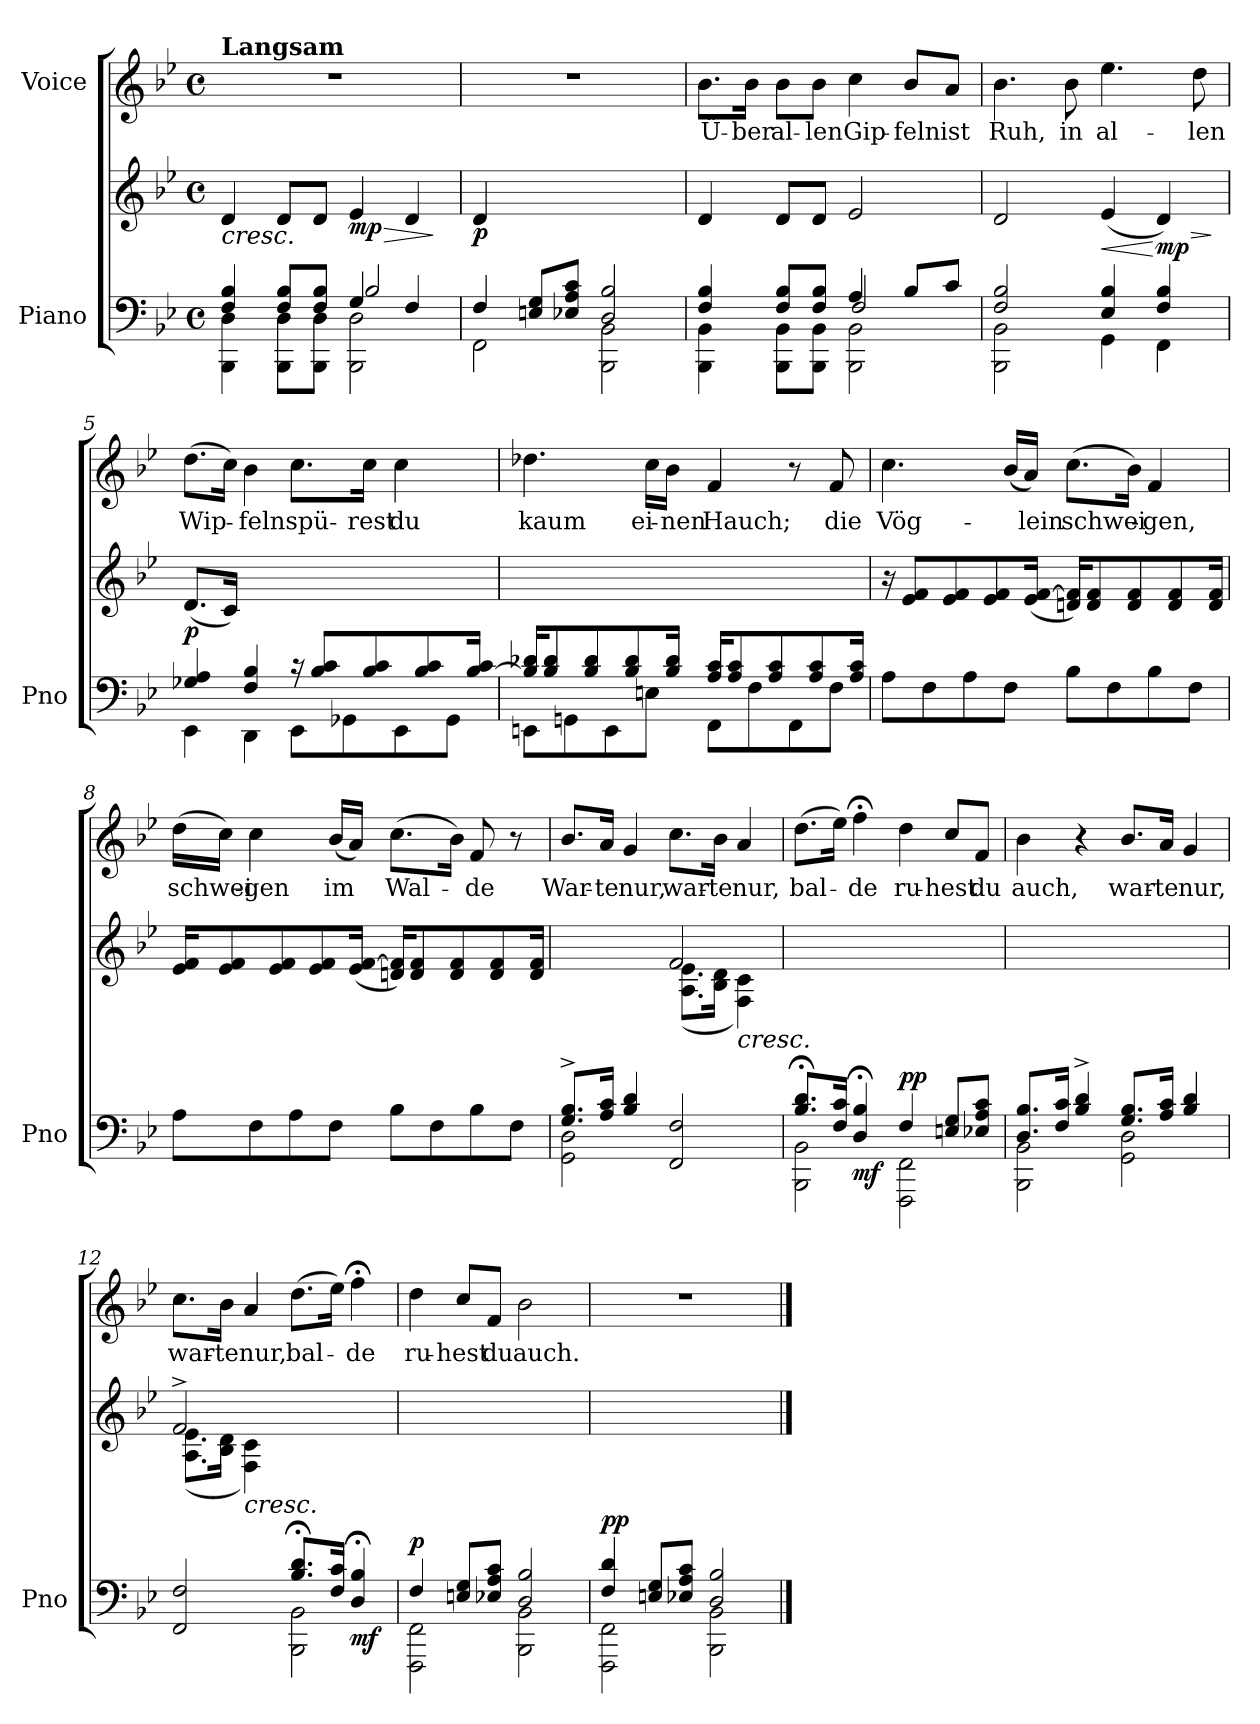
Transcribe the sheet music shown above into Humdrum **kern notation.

**kern	**kern	**dynam	**kern	**text
*part2	*part2	*part2	*part1	*part1
*staff3	*staff2	*staff2/3	*staff1	*staff1
*I"Piano	*	*	*I"Voice	*
*I'Pno	*	*	*	*
*clefF4	*clefG2	*	*clefG2	*
*k[b-e-]	*k[b-e-]	*	*k[b-e-]	*
*M4/4	*M4/4	*	*M4/4	*
*met(c)	*met(c)	*	*met(c)	*
=1	=1	=1	=1	=1
*^	*	*	*	*
*	*^	*	*	*	*
!	!	!	!	!	!LO:TX:a:B:t=Langsam	!
!	!	!	!	!LO:HP:b	!	!
!	!	!	!	!LO:DY:n=1:b	!	!
4F/ 4B-/	4BBB-\ 4D\	2ryy	4d/	< other-dynamics	1r	.
8F/ 8B-/L	8BBB-\ 8D\L	.	8d/L	.	.	.
8F/ 8B-/J	8BBB-\ 8D\J	.	8d/J	.	.	.
!	!	!	!	!LO:HP:b	!	!
!	!	!	!	!LO:DY:n=2:b	!	!
4G/	2BBB-\ 2D\	2B-/	4e-/	> mp	.	.
4F/	.	.	4d/	[	.	.
*v	*v	*v	*	*	*	*
.	.	]	.	.
=2	=2	=2	=2	=2
*^	*	*	*	*
!	!	!	!LO:DY:b	!	!
4F/	2FF\	(>4d/	p	1r	.
8En/ 8G/L	.	4ryy)	.	.	.
8E-X/ 8A/ 8c/J	.	.	.	.	.
2D/ 2B-/	2BBB-\ 2BB-\	2ryy	.	.	.
=3	=3	=3	=3	=3	=3
*	*^	*	*	*	*
!	!	!	!	!	!	!LO:LY:b
4F/ 4B-/	4BBB-\ 4BB-\	2ryy	4d/	.	8.b-\L	Ü-
!	!	!	!	!	!	!LO:LY:b
.	.	.	.	.	16b-\Jk	-ber
!	!	!	!	!	!	!LO:LY:b
8F/ 8B-/L	8BBB-\ 8BB-\L	.	8d/L	.	8b-\L	al-
!	!	!	!	!	!	!LO:LY:b
8F/ 8B-/J	8BBB-\ 8BB-\J	.	8d/J	.	8b-\J	-len
!	!	!	!	!	!	!LO:LY:b
4A/	2BBB-\ 2BB-\	2F/	2e-/	.	4cc\	Gip-
!	!	!	!	!	!	!LO:LY:b
8B-/L	.	.	.	.	8b-/L	-feln
!	!	!	!	!	!	!LO:LY:b
8c/J	.	.	.	.	8a/J	ist
*	*v	*v	*	*	*	*
=4	=4	=4	=4	=4	=4
!	!	!	!	!	!LO:LY:b
2F/ 2B-/	2BBB-\ 2BB-\	2d/	.	4.b-\	Ruh,
!	!	!	!	!	!LO:LY:b
.	.	.	.	8b-\	in
!	!	!	!LO:HP:b	!	!LO:LY:b
4E-/ 4B-/	4GG\	(>4e-/	<	4.ee-\	al-
!	!	!	!LO:HP:n=1:b	!	!
!	!	!	!LO:DY:n=1:b	!	!
4F/ 4B-/	4FF\	4d/)	[ > mp	.	.
!	!	!	!	!	!LO:LY:b
.	.	.	.	8dd\	-len
*v	*v	*	*	*	*
.	.	]	.	.
!!LO:LB:g=z
=5	=5	=5	=5	=5
*^	*	*	*	*
!	!	!	!LO:DY:b	!	!LO:LY:b
4G-X/ 4A/	4EE-\	(<8.d/L	p	(>8.dd\L	Wip-
.	.	16c/Jk)	.	16cc\Jk)	.
!	!	!	!	!	!LO:LY:b
4F/ 4B-/	4DD\	4ryy	.	4b-\	-feln
!	!	!	!	!	!LO:LY:b
16r	8EE-\L	2ryy	.	8.cc\L	spü-
8B-/ 8c/L	.	.	.	.	.
.	8GG-X\	.	.	.	.
!	!	!	!	!	!LO:LY:b
8B-/ 8c/	.	.	.	16cc\Jk	-rest
!	!	!	!	!	!LO:LY:b
.	8EE-\	.	.	4cc\	du
8B-/ 8c/	.	.	.	.	.
.	8GG-\J	.	.	.	.
[16B-/ 16c/Jk	.	.	.	.	.
=6	=6	=6	=6	=6	=6
!	!	!	!	!	!LO:LY:b
16B-/] 16d-X/KL	8EEn\L	1ryy	.	4.dd-X\	kaum
8B-/ 8d-/	.	.	.	.	.
.	8GGn\	.	.	.	.
8B-/ 8d-/	.	.	.	.	.
.	8EE\	.	.	.	.
8B-/ 8d-/	.	.	.	.	.
!	!	!	!	!	!LO:LY:b
.	8En\J	.	.	16cc\LL	ei-
!	!	!	!	!	!LO:LY:b
16B-/ 16d-/Jk	.	.	.	16b-\JJ	-nen
!	!	!	!	!	!LO:LY:b
16A/ 16c/KL	8FF\L	.	.	4f/	Hauch;
8A/ 8c/	.	.	.	.	.
.	8F\	.	.	.	.
8A/ 8c/	.	.	.	.	.
.	8FF\	.	.	8r	.
8A/ 8c/	.	.	.	.	.
!	!	!	!	!	!LO:LY:b
.	8F\J	.	.	8f/	die
16A/ 16c/Jk	.	.	.	.	.
*v	*v	*	*	*	*
!!LO:LB:g=z
=7	=7	=7	=7	=7
!	!	!	!	!LO:LY:b
8A\L	16r	.	4.cc\	Vög-
.	8e-/ 8f/L	.	.	.
8F\	.	.	.	.
.	8e-/ 8f/	.	.	.
8A\	.	.	.	.
.	8e-/ 8f/	.	.	.
8F\J	.	.	(<16b-/LL	.
!	!	!	!	!LO:LY:b
.	(<16e-/ [16f/Jk	.	16a/JJ)	-lein
!	!	!	!	!LO:LY:b
8B-\L	16dn/ 16f/]KL)	.	(>8.cc\L	schwei-
.	8d/ 8f/	.	.	.
8F\	.	.	.	.
.	8d/ 8f/	.	16b-\Jk)	.
!	!	!	!	!LO:LY:b
8B-\	.	.	4f/	-gen,
.	8d/ 8f/	.	.	.
8F\J	.	.	.	.
.	16d/ 16f/Jk	.	.	.
=8	=8	=8	=8	=8
!	!	!	!	!LO:LY:b
8A\L	16e-/ 16f/KL	.	(>16dd\LL	schwei-
.	8e-/ 8f/	.	16cc\JJ)	.
!	!	!	!	!LO:LY:b
8F\	.	.	4cc\	-gen
.	8e-/ 8f/	.	.	.
8A\	.	.	.	.
.	8e-/ 8f/	.	.	.
!	!	!	!	!LO:LY:b
8F\J	.	.	(<16b-/LL	im
.	(<16e-/ [16f/Jk	.	16a/JJ)	.
!	!	!	!	!LO:LY:b
8B-\L	16dn/ 16f/]KL)	.	(>8.cc\L	Wal-
.	8d/ 8f/	.	.	.
8F\	.	.	.	.
.	8d/ 8f/	.	16b-\Jk)	.
!	!	!	!	!LO:LY:b
8B-\	.	.	8f/	-de
.	8d/ 8f/	.	.	.
8F\J	.	.	8r	.
.	16d/ 16f/Jk	.	.	.
!!LO:LB:g=z
=9	=9	=9	=9	=9
*^	*^	*	*	*
!	!	!	!	!	!	!LO:LY:b
8.G/^ 8.B-/^L	2GG\ 2D\	2ryy	2ryy	.	8.b-/L	War-
!	!	!	!	!	!	!LO:LY:b
16A/ 16c/Jk	.	.	.	.	16a/Jk	-te
!	!	!	!	!	!	!LO:LY:b
4B-/ 4d/	.	.	.	.	4g/	nur,
!	!	!	!	!	!	!LO:LY:b
2FF/ 2F/	2ryy	2f/	(<8.A\ 8.e-\L	.	8.cc\L	war-
!	!	!	!	!	!	!LO:LY:b
.	.	.	16B-\ 16d\Jk	.	16b-\Jk	-te
!	!	!	!LO:TX:b:i:t=cresc.	!	!	!
!	!	!	!	!	!	!LO:LY:b
.	.	.	4F\ 4c\)	.	4a/	nur,
=10	=10	=10	=10	=10	=10	=10
!	!	!	!	!	!	!LO:LY:b
*	*	*v	*v	*	*	*
8.B-/;< 8.d/;<L	2BBB-\ 2BB-\	1ryy	.	(>8.dd\L	bal-
16F/ 16c/Jk	.	.	.	16ee-\Jk)	.
!	!	!	!LO:DY:b=2	!	!LO:LY:b
4D/;< 4B-/;<	.	.	mf	4ff;<\	-de
!	!	!	!LO:DY:a=2	!	!LO:LY:b
4F/	2FFF\ 2FF\	.	pp	4dd\	ru-
!	!	!	!	!	!LO:LY:b
8En/ 8G/L	.	.	.	8cc/L	-hest
!	!	!	!	!	!LO:LY:b
8E-X/ 8A/ 8c/J	.	.	.	8f/J	du
=11	=11	=11	=11	=11	=11
!	!	!	!	!	!LO:LY:b
8.D/ 8.B-/L	2BBB-\ 2BB-\	1ryy	.	4b-\	auch,
16F/ 16c/Jk	.	.	.	.	.
4B-/^ 4d/^	.	.	.	4r	.
!	!	!	!	!	!LO:LY:b
8.G/ 8.B-/L	2GG\ 2D\	.	.	8.b-/L	war-
!	!	!	!	!	!LO:LY:b
16A/ 16c/Jk	.	.	.	16a/Jk	-te
!	!	!	!	!	!LO:LY:b
4B-/ 4d/	.	.	.	4g/	nur,
!!LO:PB:g=z
=12	=12	=12	=12	=12	=12
*	*	*^	*	*	*
!	!	!	!	!	!	!LO:LY:b
2FF/ 2F/	2ryy	2f^/	(<8.A\ 8.e-\L	.	8.cc\L	war-
!	!	!	!	!	!	!LO:LY:b
.	.	.	16B-\ 16d\Jk	.	16b-\Jk	-te
!	!	!	!LO:TX:b:i:t=cresc.	!	!	!
!	!	!	!	!	!	!LO:LY:b
.	.	.	4F\ 4c\)	.	4a/	nur,
!	!	!	!	!	!	!LO:LY:b
8.B-/;< 8.d/;<L	2BBB-\ 2BB-\	2ryy	2ryy	.	(>8.dd\L	bal-
16F/ 16c/Jk	.	.	.	.	16ee-\Jk)	.
!	!	!	!	!LO:DY:b=2	!	!LO:LY:b
4D/;< 4B-/;<	.	.	.	mf	4ff;<\	-de
*	*	*v	*v	*	*	*
=13	=13	=13	=13	=13	=13
!	!	!	!LO:DY:a=2	!	!LO:LY:b
4F/	2FFF\ 2FF\	1ryy	p	4dd\	ru-
!	!	!	!	!	!LO:LY:b
8En/ 8G/L	.	.	.	8cc/L	-hest
!	!	!	!	!	!LO:LY:b
8E-X/ 8A/ 8c/J	.	.	.	8f/J	du
!	!	!	!	!	!LO:LY:b
2D/ 2B-/	2BBB-\ 2BB-\	.	.	2b-\	auch.
=14	=14	=14	=14	=14	=14
!	!	!	!LO:DY:a=2	!	!
4F/ 4d/	2FFF\ 2FF\	1ryy	pp	1r	.
8En/ 8G/L	.	.	.	.	.
8E-X/ 8A/ 8c/J	.	.	.	.	.
2D/ 2B-/	2BBB-\ 2BB-\	.	.	.	.
*v	*v	*	*	*	*
==	==	==	==	==
*-	*-	*-	*-	*-
